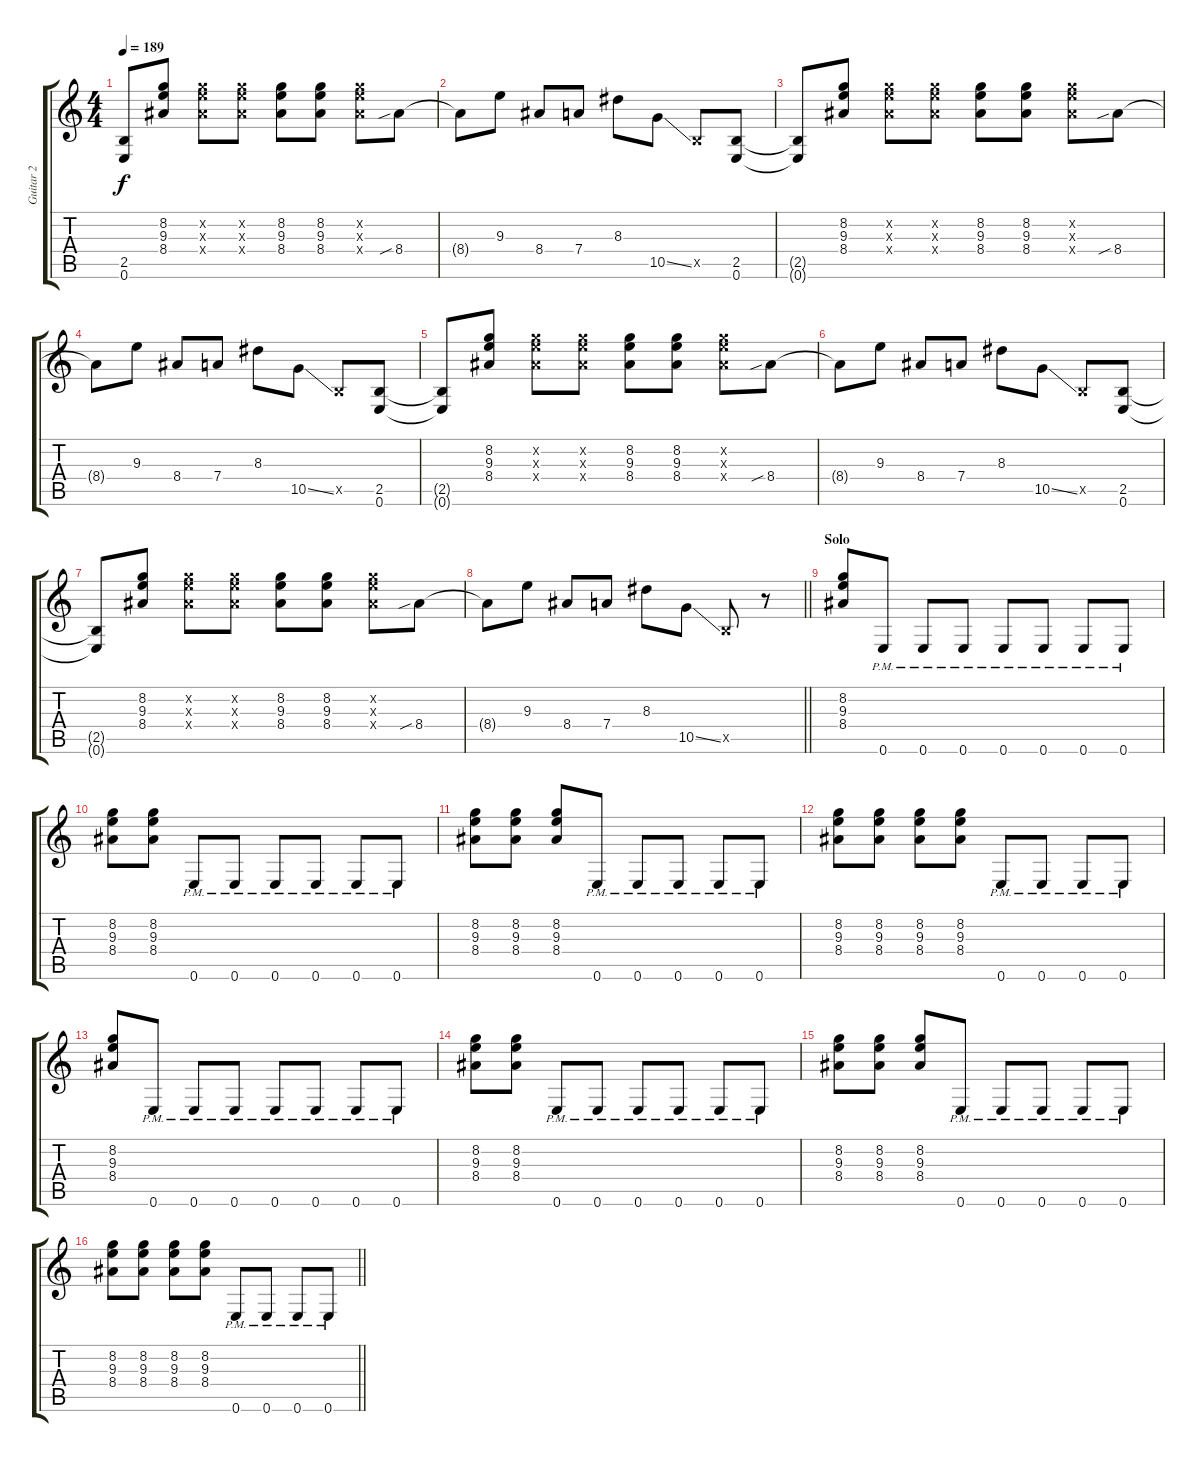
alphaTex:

\track ("Guitar 2" "Guitar 2") {instrument overdrivenguitar}
\staff {score tabs}
\tuning (E4 B3 G3 D3 A2 E2) {hide}
\ts (4 4)
\tempo 189
\clef g2
\ks c
(2.5{t} 0.6{t}).8{dy f} (8.2 9.3 8.4).8 (8.2{x} 9.3{x} 8.4{x}).8 (8.2{x} 9.3{x} 8.4{x}).8 (8.2 9.3 8.4).8 (8.2 9.3 8.4).8 (8.2{x} 9.3{x} 8.4{x}).8 8.4{sib}.8 |
8.4{t}.8 9.3.8 8.4.8 7.4.8 8.3.8 10.5{ss}.8 2.5{x}.8 (2.5 0.6).8 |
(2.5{t} 0.6{t}).8 (8.2 9.3 8.4).8 (8.2{x} 9.3{x} 8.4{x}).8 (8.2{x} 9.3{x} 8.4{x}).8 (8.2 9.3 8.4).8 (8.2 9.3 8.4).8 (8.2{x} 9.3{x} 8.4{x}).8 8.4{sib}.8 |
8.4{t}.8 9.3.8 8.4.8 7.4.8 8.3.8 10.5{ss}.8 2.5{x}.8 (2.5 0.6).8 |
(2.5{t} 0.6{t}).8 (8.2 9.3 8.4).8 (8.2{x} 9.3{x} 8.4{x}).8 (8.2{x} 9.3{x} 8.4{x}).8 (8.2 9.3 8.4).8 (8.2 9.3 8.4).8 (8.2{x} 9.3{x} 8.4{x}).8 8.4{sib}.8 |
8.4{t}.8 9.3.8 8.4.8 7.4.8 8.3.8 10.5{ss}.8 2.5{x}.8 (2.5 0.6).8 |
(2.5{t} 0.6{t}).8 (8.2 9.3 8.4).8 (8.2{x} 9.3{x} 8.4{x}).8 (8.2{x} 9.3{x} 8.4{x}).8 (8.2 9.3 8.4).8 (8.2 9.3 8.4).8 (8.2{x} 9.3{x} 8.4{x}).8 8.4{sib}.8 |
\barLineRight lightlight
8.4{t}.8 9.3.8 8.4.8 7.4.8 8.3.8 10.5{ss}.8 2.5{x}.8 r.8 |
\section ("" "Solo")
(8.2 9.3 8.4).8 0.6{pm}.8 0.6{pm}.8 0.6{pm}.8 0.6{pm}.8 0.6{pm}.8 0.6{pm}.8 0.6{pm}.8 |
(8.2 9.3 8.4).8 (8.2 9.3 8.4).8 0.6{pm}.8 0.6{pm}.8 0.6{pm}.8 0.6{pm}.8 0.6{pm}.8 0.6{pm}.8 |
(8.2 9.3 8.4).8 (8.2 9.3 8.4).8 (8.2 9.3 8.4).8 0.6{pm}.8 0.6{pm}.8 0.6{pm}.8 0.6{pm}.8 0.6{pm}.8 |
(8.2 9.3 8.4).8 (8.2 9.3 8.4).8 (8.2 9.3 8.4).8 (8.2 9.3 8.4).8 0.6{pm}.8 0.6{pm}.8 0.6{pm}.8 0.6{pm}.8 |
(8.2 9.3 8.4).8 0.6{pm}.8 0.6{pm}.8 0.6{pm}.8 0.6{pm}.8 0.6{pm}.8 0.6{pm}.8 0.6{pm}.8 |
(8.2 9.3 8.4).8 (8.2 9.3 8.4).8 0.6{pm}.8 0.6{pm}.8 0.6{pm}.8 0.6{pm}.8 0.6{pm}.8 0.6{pm}.8 |
(8.2 9.3 8.4).8 (8.2 9.3 8.4).8 (8.2 9.3 8.4).8 0.6{pm}.8 0.6{pm}.8 0.6{pm}.8 0.6{pm}.8 0.6{pm}.8 |
\barLineRight lightlight
(8.2 9.3 8.4).8 (8.2 9.3 8.4).8 (8.2 9.3 8.4).8 (8.2 9.3 8.4).8 0.6{pm}.8 0.6{pm}.8 0.6{pm}.8 0.6{pm}.8
